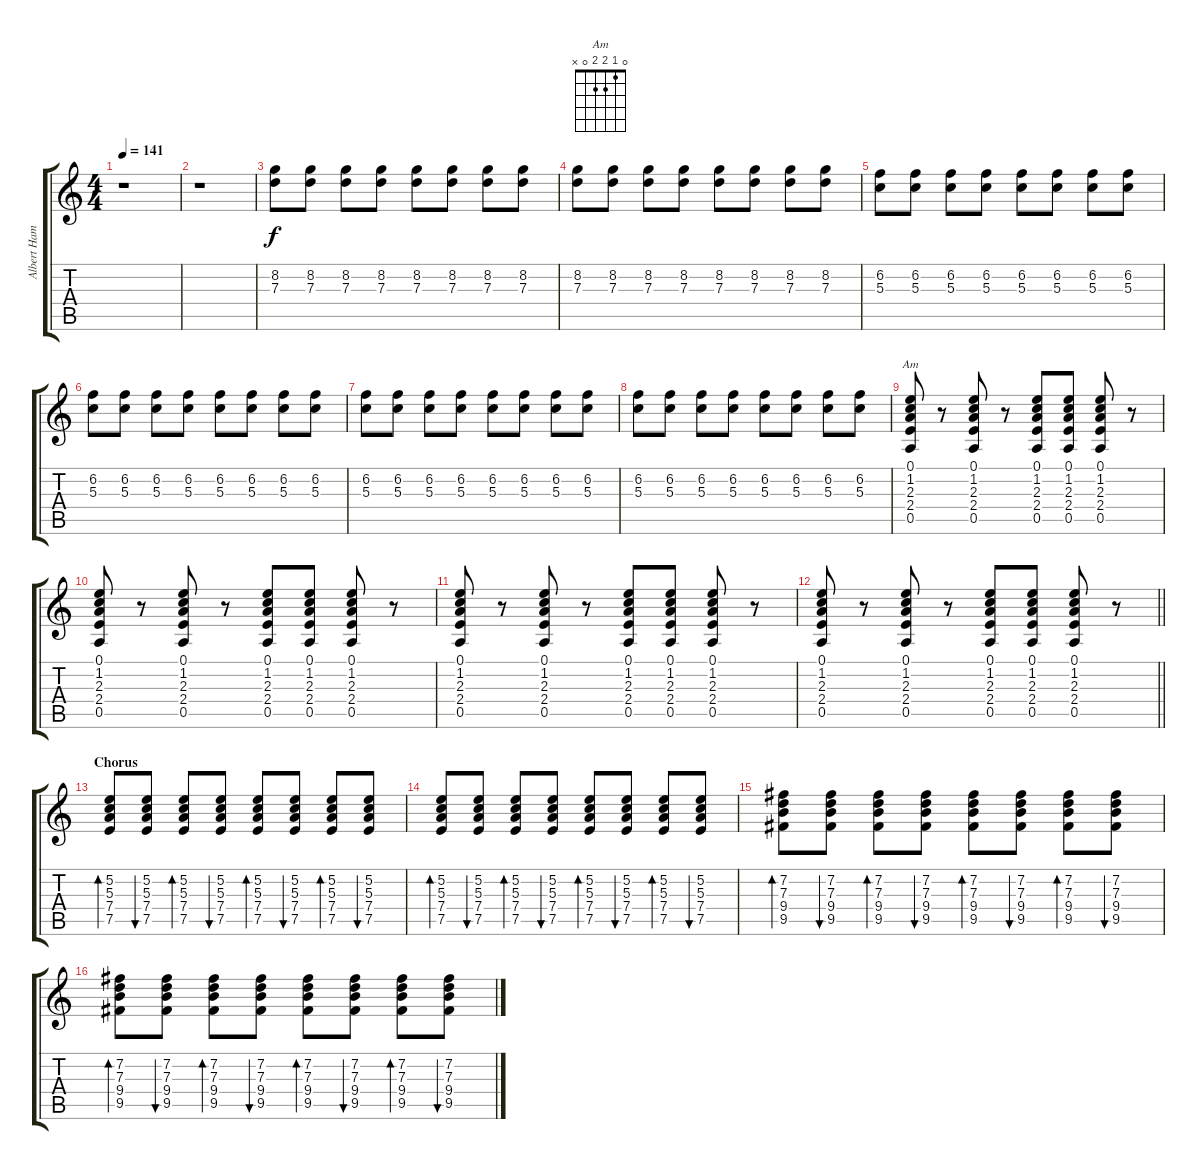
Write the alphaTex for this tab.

\track ("Albert Hammond Jr. - Rhythm Guitar" "Albert Ham") {instrument distortionguitar}
\staff {score tabs}
\tuning (E4 B3 G3 D3 A2 E2) {hide}
\chord ("Am" 0 1 2 2 0 x)
\ts (4 4)
\tempo 141
\clef g2
\ks c
r.1{dy f} |
r.1 |
(8.2 7.3).8 (8.2 7.3).8 (8.2 7.3).8 (8.2 7.3).8 (8.2 7.3).8 (8.2 7.3).8 (8.2 7.3).8 (8.2 7.3).8 |
(8.2 7.3).8 (8.2 7.3).8 (8.2 7.3).8 (8.2 7.3).8 (8.2 7.3).8 (8.2 7.3).8 (8.2 7.3).8 (8.2 7.3).8 |
(6.2 5.3).8 (6.2 5.3).8 (6.2 5.3).8 (6.2 5.3).8 (6.2 5.3).8 (6.2 5.3).8 (6.2 5.3).8 (6.2 5.3).8 |
(6.2 5.3).8 (6.2 5.3).8 (6.2 5.3).8 (6.2 5.3).8 (6.2 5.3).8 (6.2 5.3).8 (6.2 5.3).8 (6.2 5.3).8 |
(6.2 5.3).8 (6.2 5.3).8 (6.2 5.3).8 (6.2 5.3).8 (6.2 5.3).8 (6.2 5.3).8 (6.2 5.3).8 (6.2 5.3).8 |
(6.2 5.3).8 (6.2 5.3).8 (6.2 5.3).8 (6.2 5.3).8 (6.2 5.3).8 (6.2 5.3).8 (6.2 5.3).8 (6.2 5.3).8 |
(0.1 1.2 2.3 2.4 0.5).8{ch "Am"} r.8 (0.1 1.2 2.3 2.4 0.5).8 r.8 (0.1 1.2 2.3 2.4 0.5).8 (0.1 1.2 2.3 2.4 0.5).8 (0.1 1.2 2.3 2.4 0.5).8 r.8 |
(0.1 1.2 2.3 2.4 0.5).8 r.8 (0.1 1.2 2.3 2.4 0.5).8 r.8 (0.1 1.2 2.3 2.4 0.5).8 (0.1 1.2 2.3 2.4 0.5).8 (0.1 1.2 2.3 2.4 0.5).8 r.8 |
(0.1 1.2 2.3 2.4 0.5).8 r.8 (0.1 1.2 2.3 2.4 0.5).8 r.8 (0.1 1.2 2.3 2.4 0.5).8 (0.1 1.2 2.3 2.4 0.5).8 (0.1 1.2 2.3 2.4 0.5).8 r.8 |
\barLineRight lightlight
(0.1 1.2 2.3 2.4 0.5).8 r.8 (0.1 1.2 2.3 2.4 0.5).8 r.8 (0.1 1.2 2.3 2.4 0.5).8 (0.1 1.2 2.3 2.4 0.5).8 (0.1 1.2 2.3 2.4 0.5).8 r.8 |
\section ("" "Chorus")
(5.2 5.3 7.4 7.5).8{bd 60} (5.2 5.3 7.4 7.5).8{bu 60} (5.2 5.3 7.4 7.5).8{bd 60} (5.2 5.3 7.4 7.5).8{bu 60} (5.2 5.3 7.4 7.5).8{bd 60} (5.2 5.3 7.4 7.5).8{bu 60} (5.2 5.3 7.4 7.5).8{bd 60} (5.2 5.3 7.4 7.5).8{bu 60} |
(5.2 5.3 7.4 7.5).8{bd 60} (5.2 5.3 7.4 7.5).8{bu 60} (5.2 5.3 7.4 7.5).8{bd 60} (5.2 5.3 7.4 7.5).8{bu 60} (5.2 5.3 7.4 7.5).8{bd 60} (5.2 5.3 7.4 7.5).8{bu 60} (5.2 5.3 7.4 7.5).8{bd 60} (5.2 5.3 7.4 7.5).8{bu 60} |
(7.2 7.3 9.4 9.5).8{bd 60} (7.2 7.3 9.4 9.5).8{bu 60} (7.2 7.3 9.4 9.5).8{bd 60} (7.2 7.3 9.4 9.5).8{bu 60} (7.2 7.3 9.4 9.5).8{bd 60} (7.2 7.3 9.4 9.5).8{bu 60} (7.2 7.3 9.4 9.5).8{bd 60} (7.2 7.3 9.4 9.5).8{bu 60} |
(7.2 7.3 9.4 9.5).8{bd 60} (7.2 7.3 9.4 9.5).8{bu 60} (7.2 7.3 9.4 9.5).8{bd 60} (7.2 7.3 9.4 9.5).8{bu 60} (7.2 7.3 9.4 9.5).8{bd 60} (7.2 7.3 9.4 9.5).8{bu 60} (7.2 7.3 9.4 9.5).8{bd 60} (7.2 7.3 9.4 9.5).8{bu 60}
